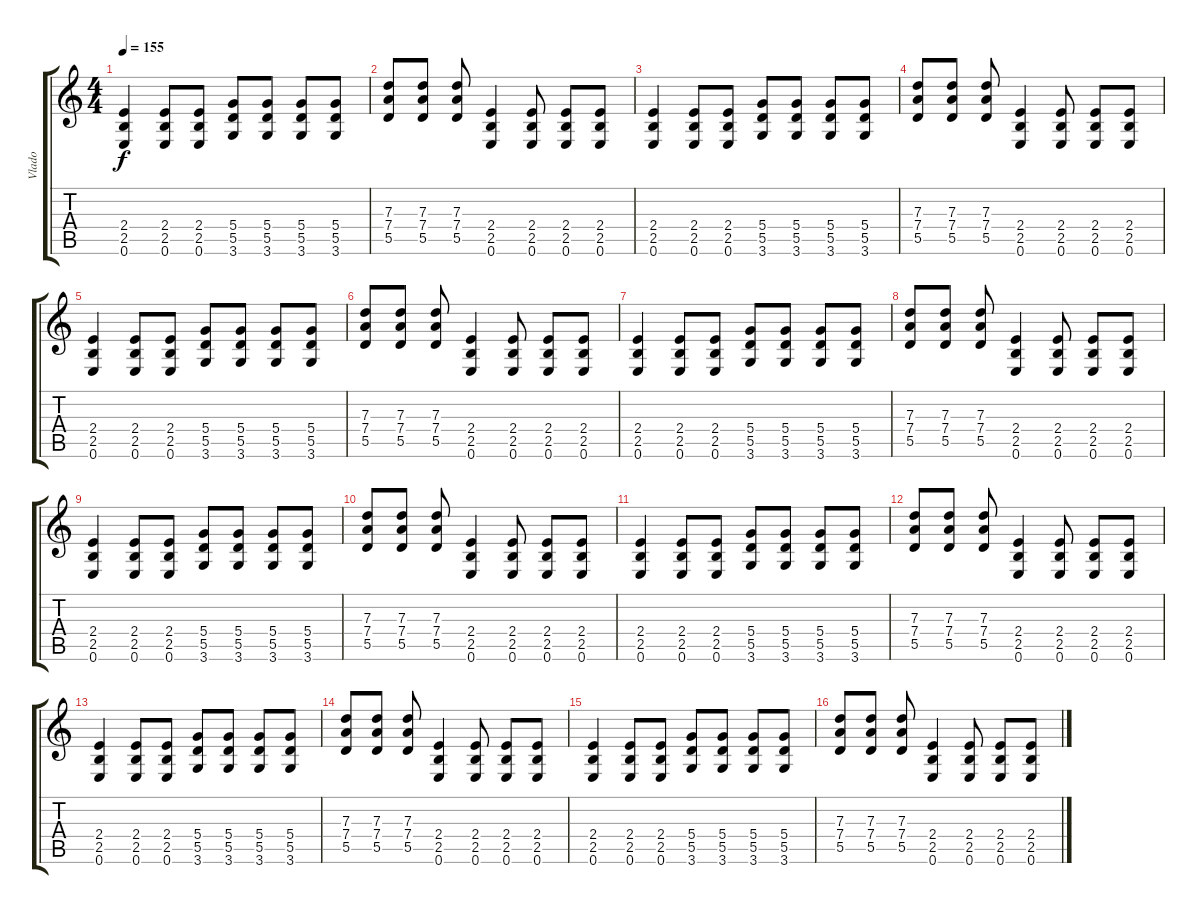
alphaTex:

\track ("Vlado" "Vlado") {instrument overdrivenguitar}
\staff {score tabs}
\tuning (E4 B3 G3 D3 A2 E2) {hide}
\ts (4 4)
\tempo 155
\clef g2
\ks c
(2.4 2.5 0.6).4{dy f instrument overdrivenguitar} (2.4 2.5 0.6).8 (2.4 2.5 0.6).8 (5.4 5.5 3.6).8 (5.4 5.5 3.6).8 (5.4 5.5 3.6).8 (5.4 5.5 3.6).8 |
(7.3 7.4 5.5).8 (7.3 7.4 5.5).8 (7.3 7.4 5.5).8 (2.4 2.5 0.6).4 (2.4 2.5 0.6).8 (2.4 2.5 0.6).8 (2.4 2.5 0.6).8 |
(2.4 2.5 0.6).4 (2.4 2.5 0.6).8 (2.4 2.5 0.6).8 (5.4 5.5 3.6).8 (5.4 5.5 3.6).8 (5.4 5.5 3.6).8 (5.4 5.5 3.6).8 |
(7.3 7.4 5.5).8 (7.3 7.4 5.5).8 (7.3 7.4 5.5).8 (2.4 2.5 0.6).4 (2.4 2.5 0.6).8 (2.4 2.5 0.6).8 (2.4 2.5 0.6).8 |
(2.4 2.5 0.6).4 (2.4 2.5 0.6).8 (2.4 2.5 0.6).8 (5.4 5.5 3.6).8 (5.4 5.5 3.6).8 (5.4 5.5 3.6).8 (5.4 5.5 3.6).8 |
(7.3 7.4 5.5).8 (7.3 7.4 5.5).8 (7.3 7.4 5.5).8 (2.4 2.5 0.6).4 (2.4 2.5 0.6).8 (2.4 2.5 0.6).8 (2.4 2.5 0.6).8 |
(2.4 2.5 0.6).4 (2.4 2.5 0.6).8 (2.4 2.5 0.6).8 (5.4 5.5 3.6).8 (5.4 5.5 3.6).8 (5.4 5.5 3.6).8 (5.4 5.5 3.6).8 |
(7.3 7.4 5.5).8 (7.3 7.4 5.5).8 (7.3 7.4 5.5).8 (2.4 2.5 0.6).4 (2.4 2.5 0.6).8 (2.4 2.5 0.6).8 (2.4 2.5 0.6).8 |
(2.4 2.5 0.6).4 (2.4 2.5 0.6).8 (2.4 2.5 0.6).8 (5.4 5.5 3.6).8 (5.4 5.5 3.6).8 (5.4 5.5 3.6).8 (5.4 5.5 3.6).8 |
(7.3 7.4 5.5).8 (7.3 7.4 5.5).8 (7.3 7.4 5.5).8 (2.4 2.5 0.6).4 (2.4 2.5 0.6).8 (2.4 2.5 0.6).8 (2.4 2.5 0.6).8 |
(2.4 2.5 0.6).4 (2.4 2.5 0.6).8 (2.4 2.5 0.6).8 (5.4 5.5 3.6).8 (5.4 5.5 3.6).8 (5.4 5.5 3.6).8 (5.4 5.5 3.6).8 |
(7.3 7.4 5.5).8 (7.3 7.4 5.5).8 (7.3 7.4 5.5).8 (2.4 2.5 0.6).4 (2.4 2.5 0.6).8 (2.4 2.5 0.6).8 (2.4 2.5 0.6).8 |
(2.4 2.5 0.6).4 (2.4 2.5 0.6).8 (2.4 2.5 0.6).8 (5.4 5.5 3.6).8 (5.4 5.5 3.6).8 (5.4 5.5 3.6).8 (5.4 5.5 3.6).8 |
(7.3 7.4 5.5).8 (7.3 7.4 5.5).8 (7.3 7.4 5.5).8 (2.4 2.5 0.6).4 (2.4 2.5 0.6).8 (2.4 2.5 0.6).8 (2.4 2.5 0.6).8 |
(2.4 2.5 0.6).4 (2.4 2.5 0.6).8 (2.4 2.5 0.6).8 (5.4 5.5 3.6).8 (5.4 5.5 3.6).8 (5.4 5.5 3.6).8 (5.4 5.5 3.6).8 |
(7.3 7.4 5.5).8 (7.3 7.4 5.5).8 (7.3 7.4 5.5).8 (2.4 2.5 0.6).4 (2.4 2.5 0.6).8 (2.4 2.5 0.6).8 (2.4 2.5 0.6).8
